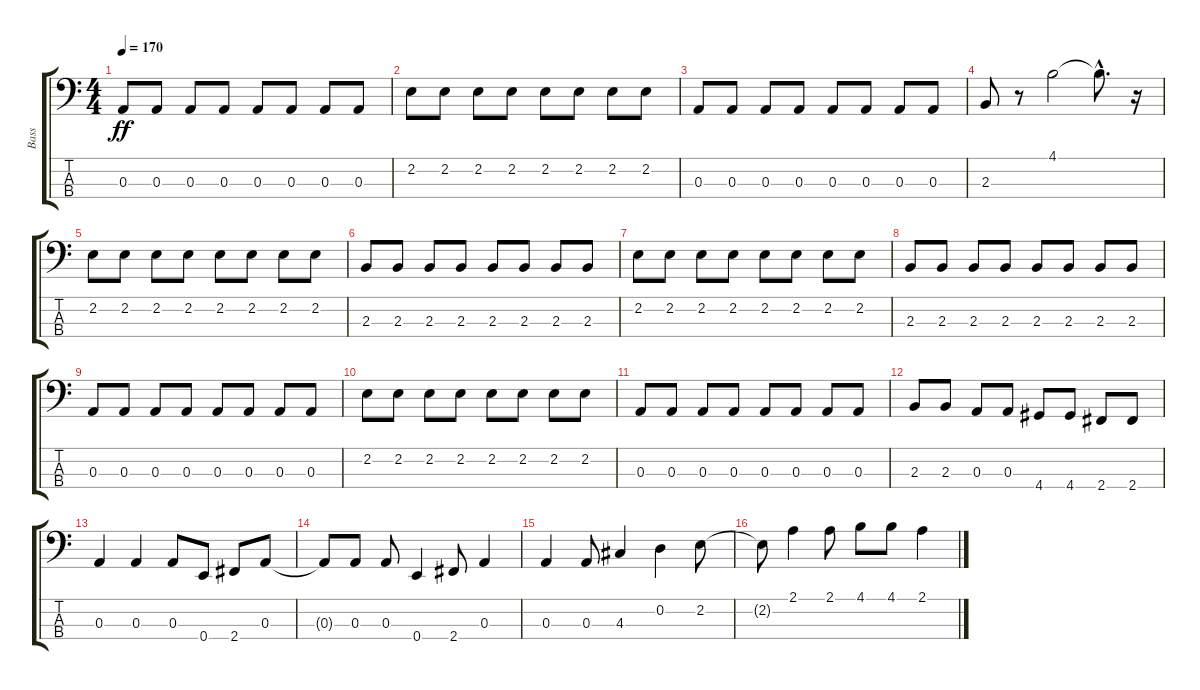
\track ("Bass" "Bass") {instrument electricbasspick}
\staff {score tabs}
\tuning (G2 D2 A1 E1) {hide}
\ts (4 4)
\tempo 170
\clef f4
\ks c
0.3.8{dy ff} 0.3.8 0.3.8 0.3.8 0.3.8 0.3.8 0.3.8 0.3.8 |
2.2.8 2.2.8 2.2.8 2.2.8 2.2.8 2.2.8 2.2.8 2.2.8 |
0.3.8 0.3.8 0.3.8 0.3.8 0.3.8 0.3.8 0.3.8 0.3.8 |
2.3.8 r.8 4.1.2 4.1{hac t}.8{d} r.16 |
2.2.8 2.2.8 2.2.8 2.2.8 2.2.8 2.2.8 2.2.8 2.2.8 |
2.3.8 2.3.8 2.3.8 2.3.8 2.3.8 2.3.8 2.3.8 2.3.8 |
2.2.8 2.2.8 2.2.8 2.2.8 2.2.8 2.2.8 2.2.8 2.2.8 |
2.3.8 2.3.8 2.3.8 2.3.8 2.3.8 2.3.8 2.3.8 2.3.8 |
0.3.8 0.3.8 0.3.8 0.3.8 0.3.8 0.3.8 0.3.8 0.3.8 |
2.2.8 2.2.8 2.2.8 2.2.8 2.2.8 2.2.8 2.2.8 2.2.8 |
0.3.8 0.3.8 0.3.8 0.3.8 0.3.8 0.3.8 0.3.8 0.3.8 |
2.3.8 2.3.8 0.3.8 0.3.8 4.4.8 4.4.8 2.4.8 2.4.8 |
0.3.4 0.3.4 0.3.8 0.4.8 2.4.8 0.3.8 |
0.3{t}.8 0.3.8 0.3.8 0.4.4 2.4.8 0.3.4 |
0.3.4 0.3.8 4.3.4 0.2.4 2.2.8 |
2.2{t}.8 2.1.4 2.1.8 4.1.8 4.1.8 2.1.4
